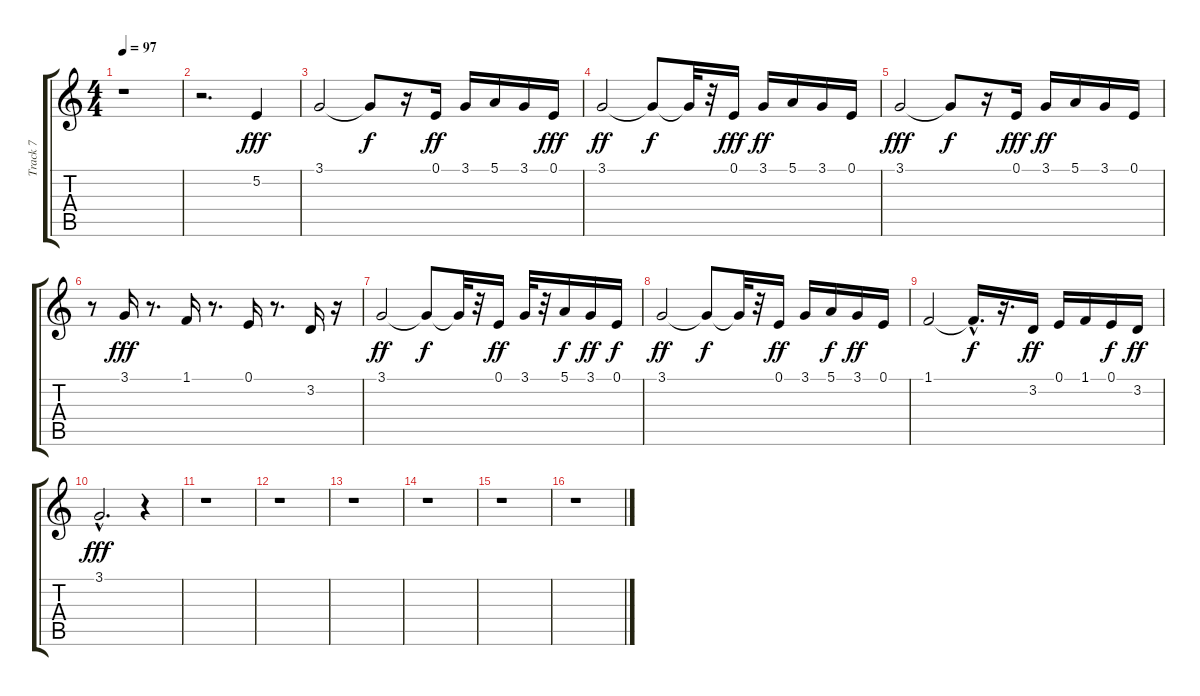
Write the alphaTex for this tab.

\track ("Track 7" "Track 7") {instrument trumpet}
\staff {score tabs}
\tuning (E4 B3 G3 D3 A2 E2) {hide}
\ts (4 4)
\tempo 97
\clef g2
\ks c
r.1{dy fff instrument trumpet} |
r.2{d} 5.2.4 |
3.1.2 3.1{t}.8{dy f} r.16 0.1.16{dy ff} 3.1.16 5.1.16 3.1.16 0.1.16{dy fff} |
3.1.2{dy ff} 3.1{t}.8{dy f} 3.1{t}.32 r.32 0.1.16{dy fff} 3.1.16{dy ff} 5.1.16 3.1.16 0.1.16 |
3.1.2{dy fff} 3.1{t}.8{dy f} r.16 0.1.16{dy fff} 3.1.16{dy ff} 5.1.16 3.1.16 0.1.16 |
r.8 3.1.16{dy fff} r.8{d} 1.1.16 r.8{d} 0.1.16 r.8{d} 3.2.16 r.16 |
3.1.2{dy ff} 3.1{t}.8{dy f} 3.1{t}.32 r.32 0.1.16{dy ff} 3.1.32 r.32 5.1.16{dy f} 3.1.16{dy ff} 0.1.16{dy f} |
3.1.2{dy ff} 3.1{t}.8{dy f} 3.1{t}.32 r.32 0.1.16{dy ff} 3.1.16 5.1.16{dy f} 3.1.16{dy ff} 0.1.16 |
1.1.2 1.1{hac t}.16{d dy f} r.16{d} 3.2.16{dy ff} 0.1.16 1.1.16 0.1.16{dy f} 3.2.16{dy ff} |
3.1{hac}.2{d dy fff} r.4 |
r.1 |
r.1 |
r.1 |
r.1 |
r.1 |
r.1
